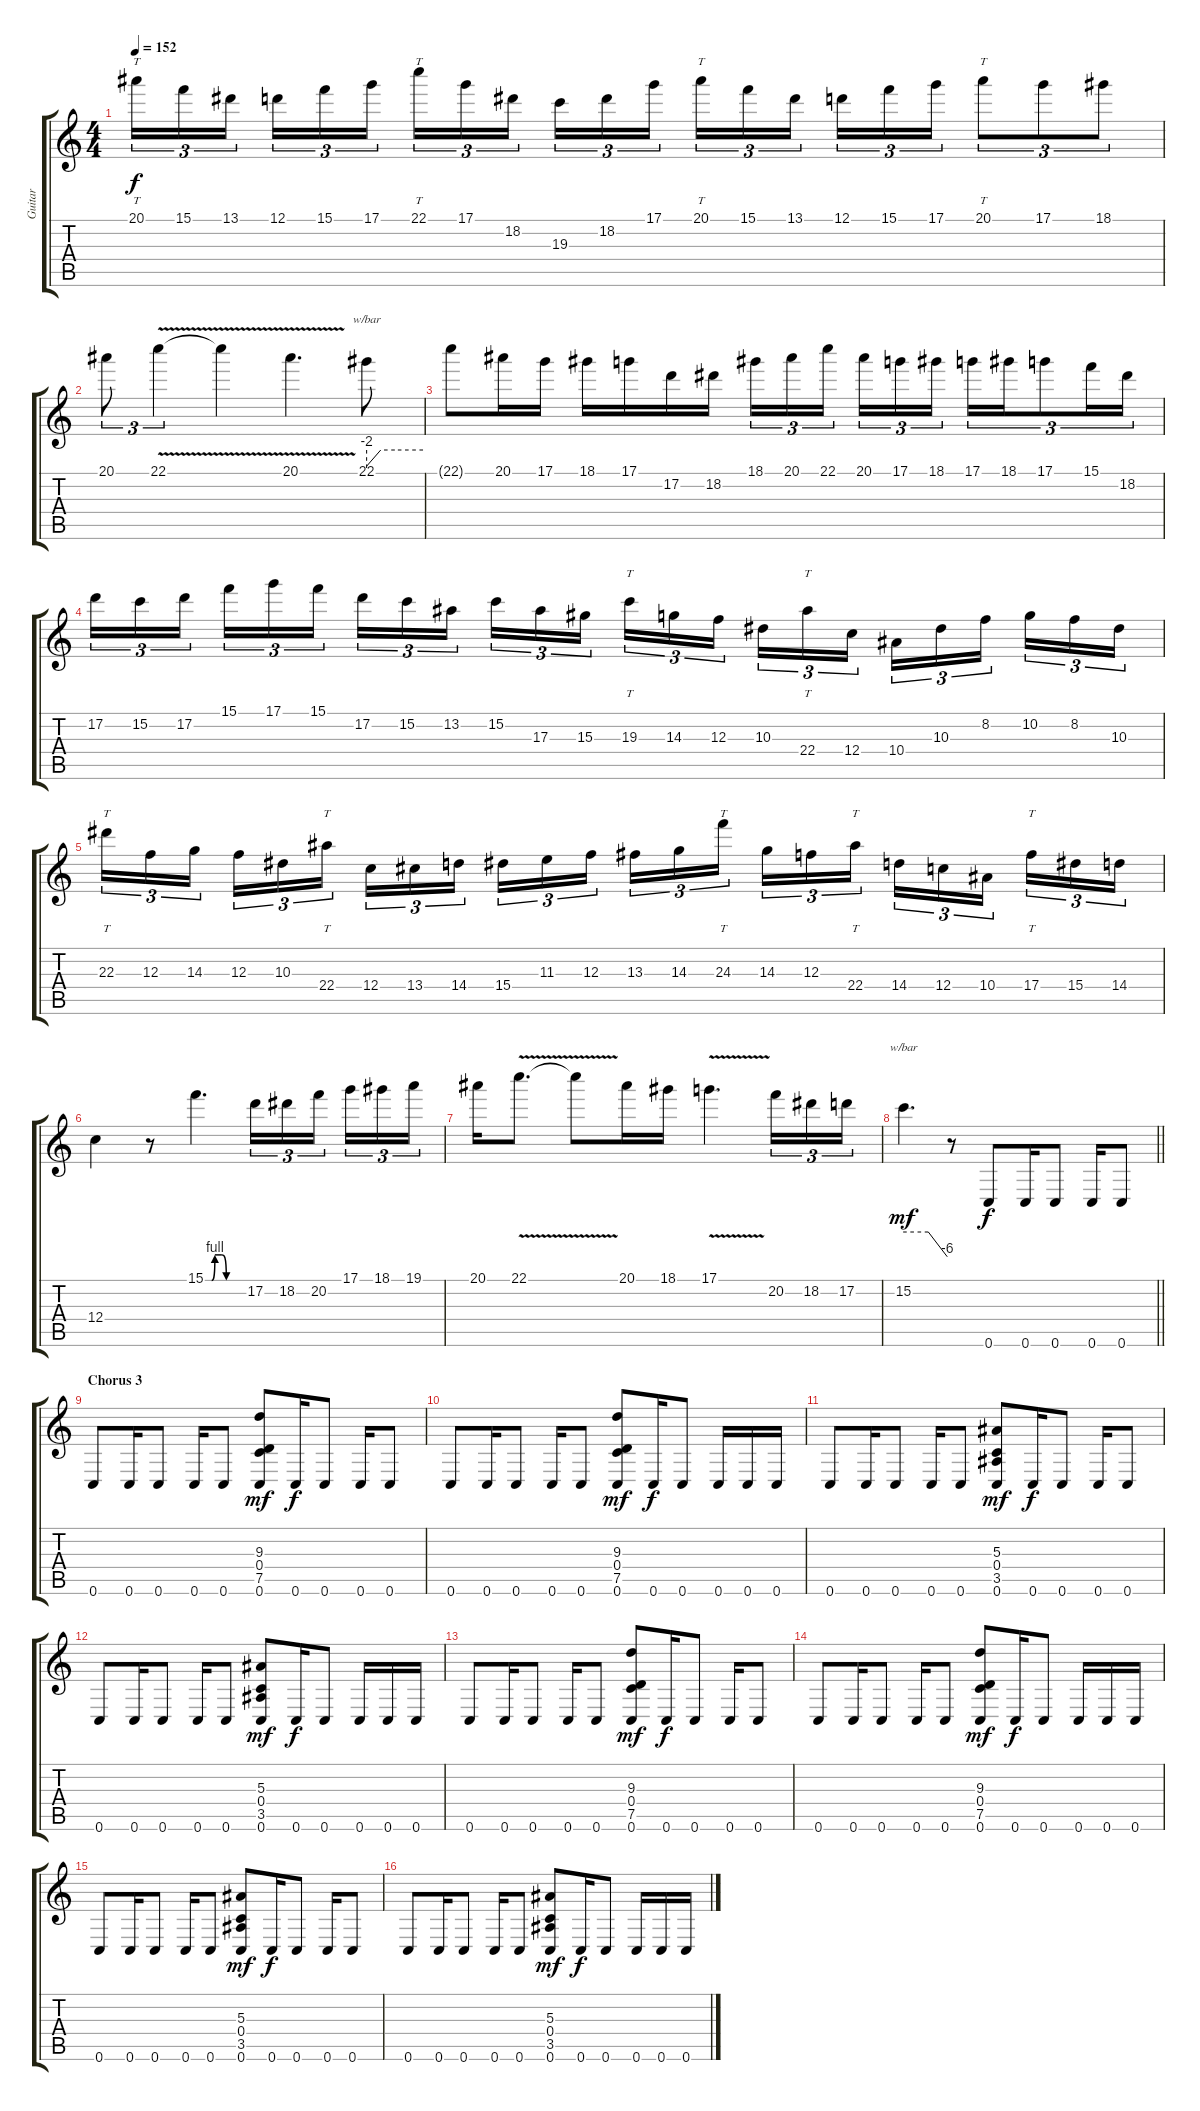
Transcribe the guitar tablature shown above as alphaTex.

\track ("Guitar" "Guitar") {instrument distortionguitar}
\staff {score tabs}
\tuning (D4 A3 F3 C3 G2 C2) {hide}
\ts (4 4)
\tempo 152
\clef g2
\ks c
20.1.16{tt tu (3 2) dy f} 15.1.16{tu (3 2)} 13.1.16{tu (3 2)} 12.1.16{tu (3 2)} 15.1.16{tu (3 2)} 17.1.16{tu (3 2)} 22.1.16{tt tu (3 2)} 17.1.16{tu (3 2)} 18.2.16{tu (3 2)} 19.3.16{tu (3 2)} 18.2.16{tu (3 2)} 17.1.16{tu (3 2)} 20.1.16{tt tu (3 2)} 15.1.16{tu (3 2)} 13.1.16{tu (3 2)} 12.1.16{tu (3 2)} 15.1.16{tu (3 2)} 17.1.16{tu (3 2)} 20.1.8{tt tu (3 2)} 17.1.8{tu (3 2)} 18.1.8{tu (3 2)} |
20.1.8{tu (3 2)} 22.1{v}.4{tu (3 2)} 22.1{t}.4 20.1{v}.4{d} 22.1.8{tbe (custom default 0 -8 15 0 30 0 60 0)} |
22.1{t}.8 20.1.16 17.1.16 18.1.16 17.1.16 17.2.16 18.2.16 18.1.16{tu (3 2)} 20.1.16{tu (3 2)} 22.1.16{tu (3 2)} 20.1.16{tu (3 2)} 17.1.16{tu (3 2)} 18.1.16{tu (3 2)} 17.1.16{tu (3 2)} 18.1.16{tu (3 2)} 17.1.8{tu (3 2)} 15.1.16{tu (3 2)} 18.2.16{tu (3 2)} |
17.2.16{tu (3 2)} 15.2.16{tu (3 2)} 17.2.16{tu (3 2)} 15.1.16{tu (3 2)} 17.1.16{tu (3 2)} 15.1.16{tu (3 2)} 17.2.16{tu (3 2)} 15.2.16{tu (3 2)} 13.2.16{tu (3 2)} 15.2.16{tu (3 2)} 17.3.16{tu (3 2)} 15.3.16{tu (3 2)} 19.3.16{tt tu (3 2)} 14.3.16{tu (3 2)} 12.3.16{tu (3 2)} 10.3.16{tu (3 2)} 22.4.16{tt tu (3 2)} 12.4.16{tu (3 2)} 10.4.16{tu (3 2)} 10.3.16{tu (3 2)} 8.2.16{tu (3 2)} 10.2.16{tu (3 2)} 8.2.16{tu (3 2)} 10.3.16{tu (3 2)} |
22.3.16{tt tu (3 2)} 12.3.16{tu (3 2)} 14.3.16{tu (3 2)} 12.3.16{tu (3 2)} 10.3.16{tu (3 2)} 22.4.16{tt tu (3 2)} 12.4.16{tu (3 2)} 13.4.16{tu (3 2)} 14.4.16{tu (3 2)} 15.4.16{tu (3 2)} 11.3.16{tu (3 2)} 12.3.16{tu (3 2)} 13.3.16{tu (3 2)} 14.3.16{tu (3 2)} 24.3.16{tt tu (3 2)} 14.3.16{tu (3 2)} 12.3.16{tu (3 2)} 22.4.16{tt tu (3 2)} 14.4.16{tu (3 2)} 12.4.16{tu (3 2)} 10.4.16{tu (3 2)} 17.4.16{tt tu (3 2)} 15.4.16{tu (3 2)} 14.4.16{tu (3 2)} |
12.4.4 r.8 15.1{be (custom 0 0 10 0 15 4 26 4 33 0 39 0 44 0 60 0)}.4{d} 17.2.16{tu (3 2)} 18.2.16{tu (3 2)} 20.2.16{tu (3 2)} 17.1.16{tu (3 2)} 18.1.16{tu (3 2)} 19.1.16{tu (3 2)} |
20.1.16 22.1{v}.8{d} 22.1{t}.8 20.1.16 18.1.16 17.1{v}.4{d} 20.2.16{tu (3 2)} 18.2.16{tu (3 2)} 17.2.16{tu (3 2)} |
\barLineRight lightlight
15.2.4{d tbe (custom default 0 0 34 0 60 -24) dy mf} r.8 0.6.8{dy f volume 13 balance 16} 0.6.16 0.6.8 0.6.16 0.6.8 |
\section ("" "Chorus 3")
0.6.8{volume 13 balance 10} 0.6.16 0.6.8 0.6.16 0.6.8 (9.3 0.4 7.5 0.6).8{dy mf} 0.6.16{dy f} 0.6.8 0.6.16 0.6.8 |
0.6.8 0.6.16 0.6.8 0.6.16 0.6.8 (9.3 0.4 7.5 0.6).8{dy mf} 0.6.16{dy f} 0.6.8 0.6.16 0.6.16 0.6.16 |
0.6.8 0.6.16 0.6.8 0.6.16 0.6.8 (5.3 0.4 3.5 0.6).8{dy mf} 0.6.16{dy f} 0.6.8 0.6.16 0.6.8 |
0.6.8 0.6.16 0.6.8 0.6.16 0.6.8 (5.3 0.4 3.5 0.6).8{dy mf} 0.6.16{dy f} 0.6.8 0.6.16 0.6.16 0.6.16 |
0.6.8 0.6.16 0.6.8 0.6.16 0.6.8 (9.3 0.4 7.5 0.6).8{dy mf} 0.6.16{dy f} 0.6.8 0.6.16 0.6.8 |
0.6.8 0.6.16 0.6.8 0.6.16 0.6.8 (9.3 0.4 7.5 0.6).8{dy mf} 0.6.16{dy f} 0.6.8 0.6.16 0.6.16 0.6.16 |
0.6.8 0.6.16 0.6.8 0.6.16 0.6.8 (5.3 0.4 3.5 0.6).8{dy mf} 0.6.16{dy f} 0.6.8 0.6.16 0.6.8 |
0.6.8 0.6.16 0.6.8 0.6.16 0.6.8 (5.3 0.4 3.5 0.6).8{dy mf} 0.6.16{dy f} 0.6.8 0.6.16 0.6.16 0.6.16
